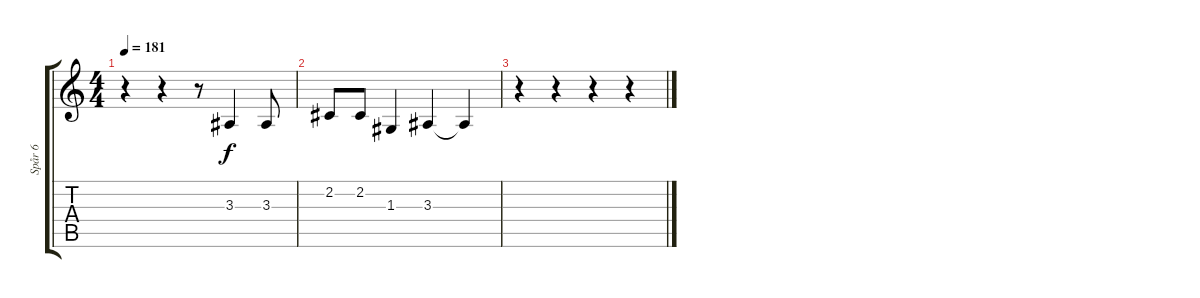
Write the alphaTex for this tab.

\track ("Spår 6" "Spår 6") {instrument fx5brightness}
\staff {score tabs}
\tuning (E4 B3 G3 D3 A2 E2) {hide}
\ts (4 4)
\tempo 181
\clef g2
\ks c
r.4{dy f} r.4 r.8 3.3.4 3.3.8 |
2.2.8 2.2.8 1.3.4 3.3.4 3.3{t}.4 |
r.4 r.4 r.4 r.4
